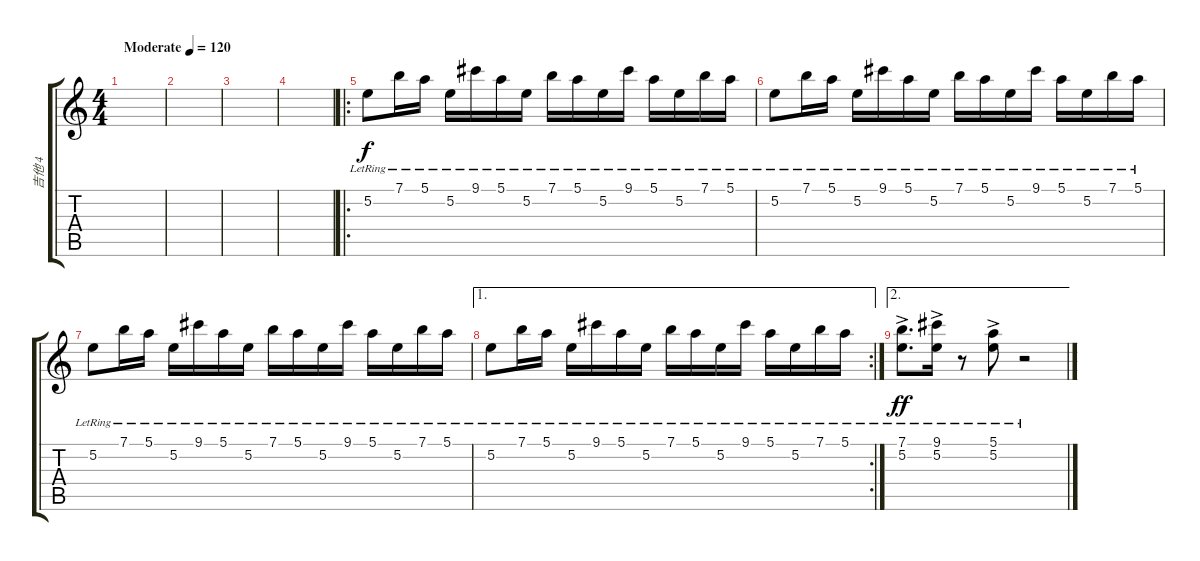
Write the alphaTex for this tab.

\track ("吉他 4" "吉他 4") {instrument acousticguitarsteel}
\staff {score tabs}
\tuning (E4 B3 G3 D3 A2 E2) {hide}
\ts (4 4)
\tempo (120 "Moderate")
\clef g2
\ks c
|
|
|
|
\ro
5.2{lr}.8 7.1{lr}.16 5.1{lr}.16 5.2{lr}.16 9.1{lr}.16 5.1{lr}.16 5.2{lr}.16 7.1{lr}.16 5.1{lr}.16 5.2{lr}.16 9.1{lr}.16 5.1{lr}.16 5.2{lr}.16 7.1{lr}.16 5.1{lr}.16 |
5.2{lr}.8 7.1{lr}.16 5.1{lr}.16 5.2{lr}.16 9.1{lr}.16 5.1{lr}.16 5.2{lr}.16 7.1{lr}.16 5.1{lr}.16 5.2{lr}.16 9.1{lr}.16 5.1{lr}.16 5.2{lr}.16 7.1{lr}.16 5.1{lr}.16 |
5.2{lr}.8 7.1{lr}.16 5.1{lr}.16 5.2{lr}.16 9.1{lr}.16 5.1{lr}.16 5.2{lr}.16 7.1{lr}.16 5.1{lr}.16 5.2{lr}.16 9.1{lr}.16 5.1{lr}.16 5.2{lr}.16 7.1{lr}.16 5.1{lr}.16 |
\ae 1
\rc 2
5.2{lr}.8 7.1{lr}.16 5.1{lr}.16 5.2{lr}.16 9.1{lr}.16 5.1{lr}.16 5.2{lr}.16 7.1{lr}.16 5.1{lr}.16 5.2{lr}.16 9.1{lr}.16 5.1{lr}.16 5.2{lr}.16 7.1{lr}.16 5.1{lr}.16 |
\ae 2
(7.1{ac lr} 5.2{lr}).8{d dy ff} (9.1{ac lr} 5.2{lr}).16 r.8 (5.1{ac lr} 5.2{lr}).8 r.2
